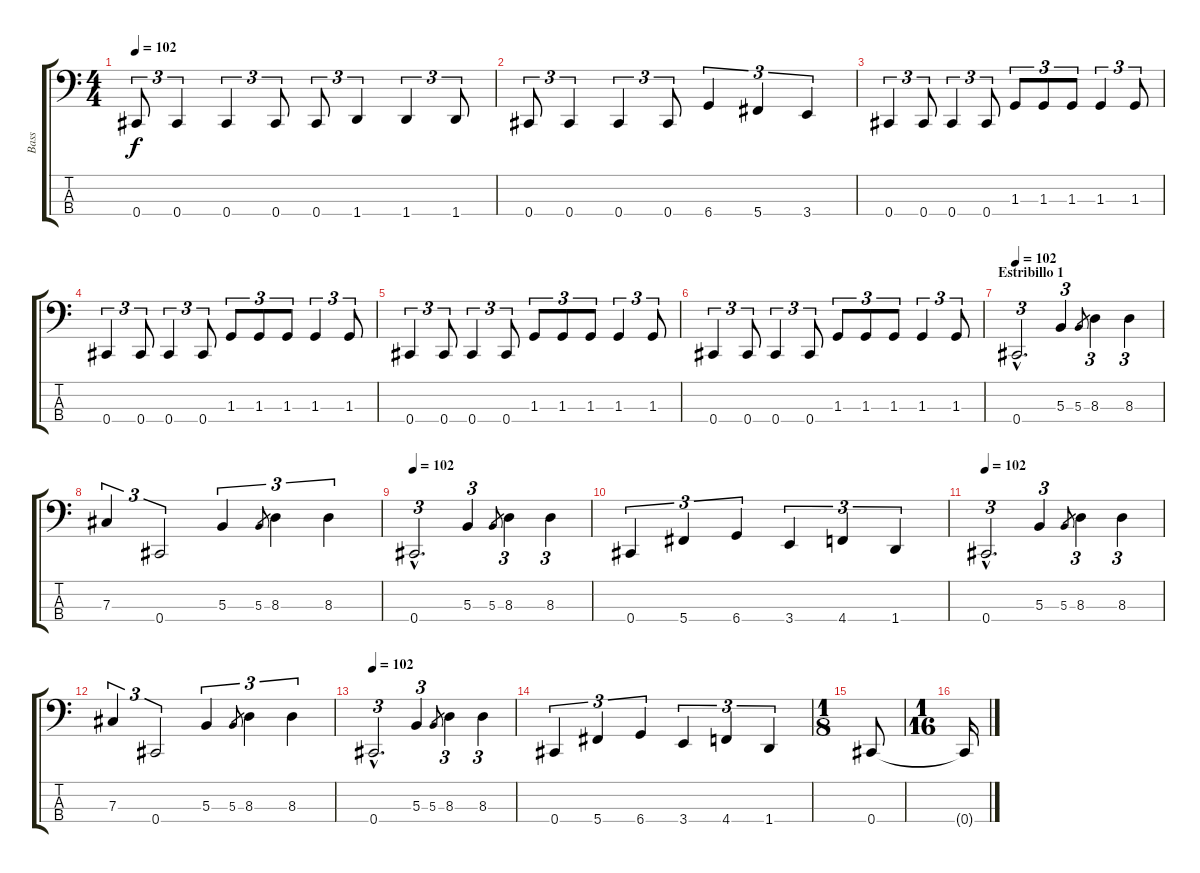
\track ("Bass" "Bass") {instrument electricbassfinger}
\staff {score tabs}
\tuning (E2 B1 Gb1 Db1) {hide}
\ts (4 4)
\tempo 102
\clef f4
\ks c
0.4.8{tu (3 2) dy f} 0.4.4{tu (3 2)} 0.4.4{tu (3 2)} 0.4.8{tu (3 2)} 0.4.8{tu (3 2)} 1.4.4{tu (3 2)} 1.4.4{tu (3 2)} 1.4.8{tu (3 2)} |
0.4.8{tu (3 2)} 0.4.4{tu (3 2)} 0.4.4{tu (3 2)} 0.4.8{tu (3 2)} 6.4.4{tu (3 2)} 5.4.4{tu (3 2)} 3.4.4{tu (3 2)} |
0.4.4{tu (3 2)} 0.4.8{tu (3 2)} 0.4.4{tu (3 2)} 0.4.8{tu (3 2)} 1.3.8{tu (3 2)} 1.3.8{tu (3 2)} 1.3.8{tu (3 2)} 1.3.4{tu (3 2)} 1.3.8{tu (3 2)} |
0.4.4{tu (3 2)} 0.4.8{tu (3 2)} 0.4.4{tu (3 2)} 0.4.8{tu (3 2)} 1.3.8{tu (3 2)} 1.3.8{tu (3 2)} 1.3.8{tu (3 2)} 1.3.4{tu (3 2)} 1.3.8{tu (3 2)} |
0.4.4{tu (3 2)} 0.4.8{tu (3 2)} 0.4.4{tu (3 2)} 0.4.8{tu (3 2)} 1.3.8{tu (3 2)} 1.3.8{tu (3 2)} 1.3.8{tu (3 2)} 1.3.4{tu (3 2)} 1.3.8{tu (3 2)} |
0.4.4{tu (3 2)} 0.4.8{tu (3 2)} 0.4.4{tu (3 2)} 0.4.8{tu (3 2)} 1.3.8{tu (3 2)} 1.3.8{tu (3 2)} 1.3.8{tu (3 2)} 1.3.4{tu (3 2)} 1.3.8{tu (3 2)} |
\section ("" "Estribillo 1")
\tempo 102
0.4{hac}.2{d tu (3 2)} 5.3.4{tu (3 2)} 5.3.8{gr} 8.3.4{tu (3 2)} 8.3.4{tu (3 2)} |
7.3.4{tu (3 2)} 0.4.2{tu (3 2)} 5.3.4{tu (3 2)} 5.3.8{gr} 8.3.4{tu (3 2)} 8.3.4{tu (3 2)} |
\tempo 102
0.4{hac}.2{d tu (3 2)} 5.3.4{tu (3 2)} 5.3.8{gr} 8.3.4{tu (3 2)} 8.3.4{tu (3 2)} |
0.4.4{tu (3 2)} 5.4.4{tu (3 2)} 6.4.4{tu (3 2)} 3.4.4{tu (3 2)} 4.4.4{tu (3 2)} 1.4.4{tu (3 2)} |
\tempo 102
0.4{hac}.2{d tu (3 2)} 5.3.4{tu (3 2)} 5.3.8{gr} 8.3.4{tu (3 2)} 8.3.4{tu (3 2)} |
7.3.4{tu (3 2)} 0.4.2{tu (3 2)} 5.3.4{tu (3 2)} 5.3.8{gr} 8.3.4{tu (3 2)} 8.3.4{tu (3 2)} |
\tempo 102
0.4{hac}.2{d tu (3 2)} 5.3.4{tu (3 2)} 5.3.8{gr} 8.3.4{tu (3 2)} 8.3.4{tu (3 2)} |
0.4.4{tu (3 2)} 5.4.4{tu (3 2)} 6.4.4{tu (3 2)} 3.4.4{tu (3 2)} 4.4.4{tu (3 2)} 1.4.4{tu (3 2)} |
\ts (1 8)
0.4.8 |
\ts (1 16)
0.4{t}.16
